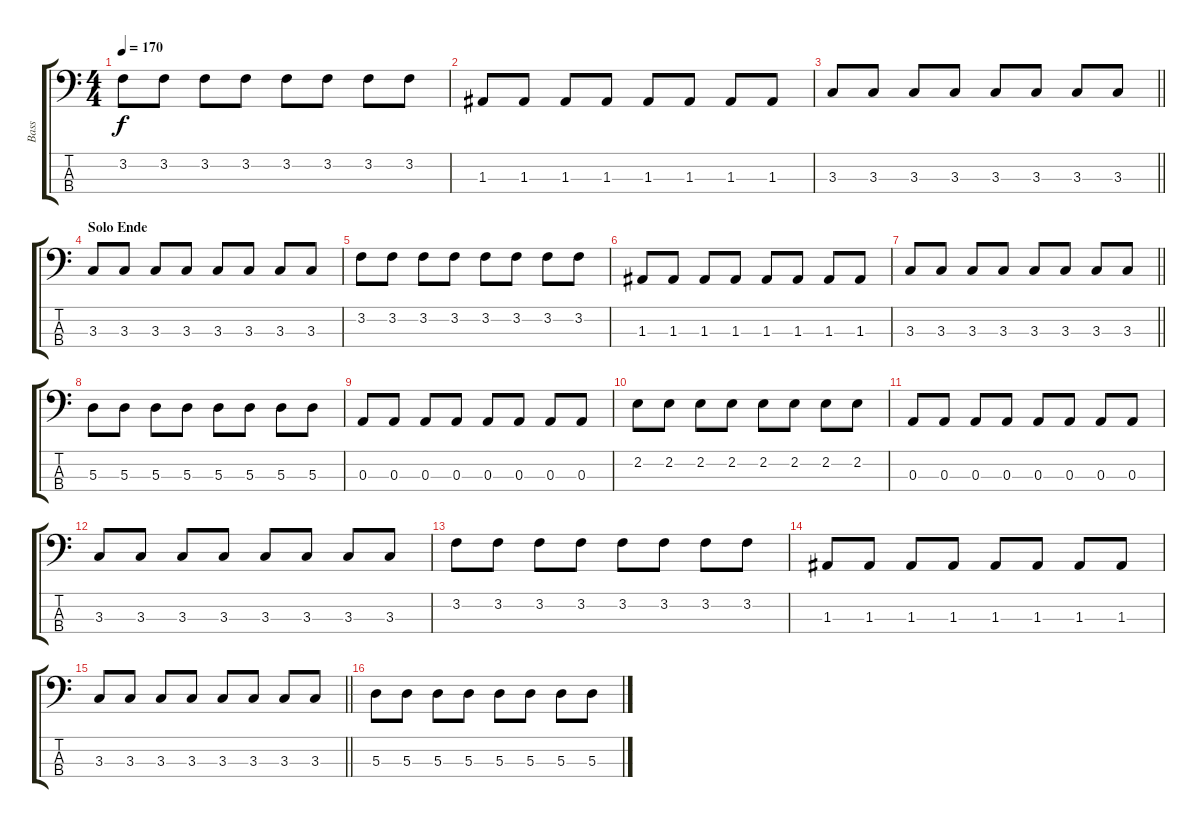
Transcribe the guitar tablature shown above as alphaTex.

\track ("Bass" "Bass") {instrument electricbassfinger}
\staff {score tabs}
\tuning (G2 D2 A1 E1) {hide}
\ts (4 4)
\tempo 170
\clef f4
\ks c
3.2.8{dy f} 3.2.8 3.2.8 3.2.8 3.2.8 3.2.8 3.2.8 3.2.8 |
1.3.8 1.3.8 1.3.8 1.3.8 1.3.8 1.3.8 1.3.8 1.3.8 |
\barLineRight lightlight
3.3.8 3.3.8 3.3.8 3.3.8 3.3.8 3.3.8 3.3.8 3.3.8 |
\section ("" "Solo Ende")
3.3.8 3.3.8 3.3.8 3.3.8 3.3.8 3.3.8 3.3.8 3.3.8 |
3.2.8 3.2.8 3.2.8 3.2.8 3.2.8 3.2.8 3.2.8 3.2.8 |
1.3.8 1.3.8 1.3.8 1.3.8 1.3.8 1.3.8 1.3.8 1.3.8 |
\barLineRight lightlight
3.3.8 3.3.8 3.3.8 3.3.8 3.3.8 3.3.8 3.3.8 3.3.8 |
5.3.8 5.3.8 5.3.8 5.3.8 5.3.8 5.3.8 5.3.8 5.3.8 |
0.3.8 0.3.8 0.3.8 0.3.8 0.3.8 0.3.8 0.3.8 0.3.8 |
2.2.8 2.2.8 2.2.8 2.2.8 2.2.8 2.2.8 2.2.8 2.2.8 |
0.3.8 0.3.8 0.3.8 0.3.8 0.3.8 0.3.8 0.3.8 0.3.8 |
3.3.8 3.3.8 3.3.8 3.3.8 3.3.8 3.3.8 3.3.8 3.3.8 |
3.2.8 3.2.8 3.2.8 3.2.8 3.2.8 3.2.8 3.2.8 3.2.8 |
1.3.8 1.3.8 1.3.8 1.3.8 1.3.8 1.3.8 1.3.8 1.3.8 |
\barLineRight lightlight
3.3.8 3.3.8 3.3.8 3.3.8 3.3.8 3.3.8 3.3.8 3.3.8 |
5.3.8 5.3.8 5.3.8 5.3.8 5.3.8 5.3.8 5.3.8 5.3.8
